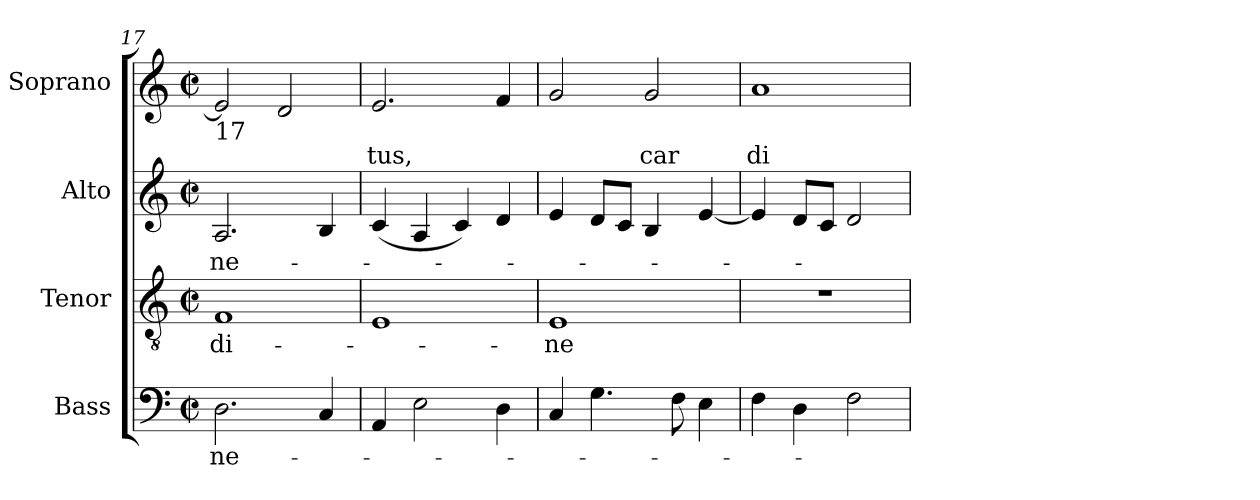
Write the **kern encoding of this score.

**kern	**text	**kern	**text	**kern	**text	**kern	**text
*part4	*part4	*part3	*part3	*part2	*part2	*part1	*part1
*staff4	*staff4	*staff3	*staff3	*staff2	*staff2	*staff1	*staff1
*I"Bass	*	*I"Tenor	*	*I"Alto	*	*I"Soprano	*
*I'B	*	*I'T	*	*I'A	*	*I'S	*
!!LO:LB:g=z
*clefF4	*	*clefGv2	*	*clefG2	*	*clefG2	*
*M2/2	*	*M2/2	*	*M2/2	*	*M2/2	*
*met(c|)	*	*met(c|)	*	*met(c|)	*	*met(c|)	*
=17	=17	=17	=17	=17	=17	=17	=17
!	!	!	!	!	!	!LO:TX:b:t=17	!
!	!LO:LY:b:cj	!	!LO:LY:b:rj	!	!LO:LY:b:cj	!	!
2.D\	ne-	1F	-di-	2.A/	-ne-	2e/]	.
.	.	.	.	.	.	2d/	.
4C/	.	.	.	4B/	.	.	.
=18	=18	=18	=18	=18	=18	=18	=18
!	!	!	!	!	!	!	!LO:LY:b:cj
4AA/	.	1E	.	(>4c/	.	2.e/	-tus,
2E\	.	.	.	4A/	.	.	.
.	.	.	.	4c/)	.	.	.
4D\	.	.	.	4d/	.	4f/	.
=19	=19	=19	=19	=19	=19	=19	=19
!	!	!	!LO:LY:b:cj	!	!	!	!
4C/	.	1E	-ne	4e/	.	2g/	.
4.G\	.	.	.	8d/L	.	.	.
.	.	.	.	8c/J	.	.	.
!	!	!	!	!	!	!	!LO:LY:b:cj
.	.	.	.	4B/	.	2g/	car
8F\	.	.	.	.	.	.	.
4E\	.	.	.	[<4e/	.	.	.
=20	=20	=20	=20	=20	=20	=20	=20
!	!	!	!	!	!	!	!LO:LY:b:cj
4F\	.	1r	.	4e/]	.	1a	di-
4D\	.	.	.	8d/L	.	.	.
.	.	.	.	8c/J	.	.	.
2F\	.	.	.	2d/	.	.	.
=	=	=	=	=	=	=	=
*-	*-	*-	*-	*-	*-	*-	*-
